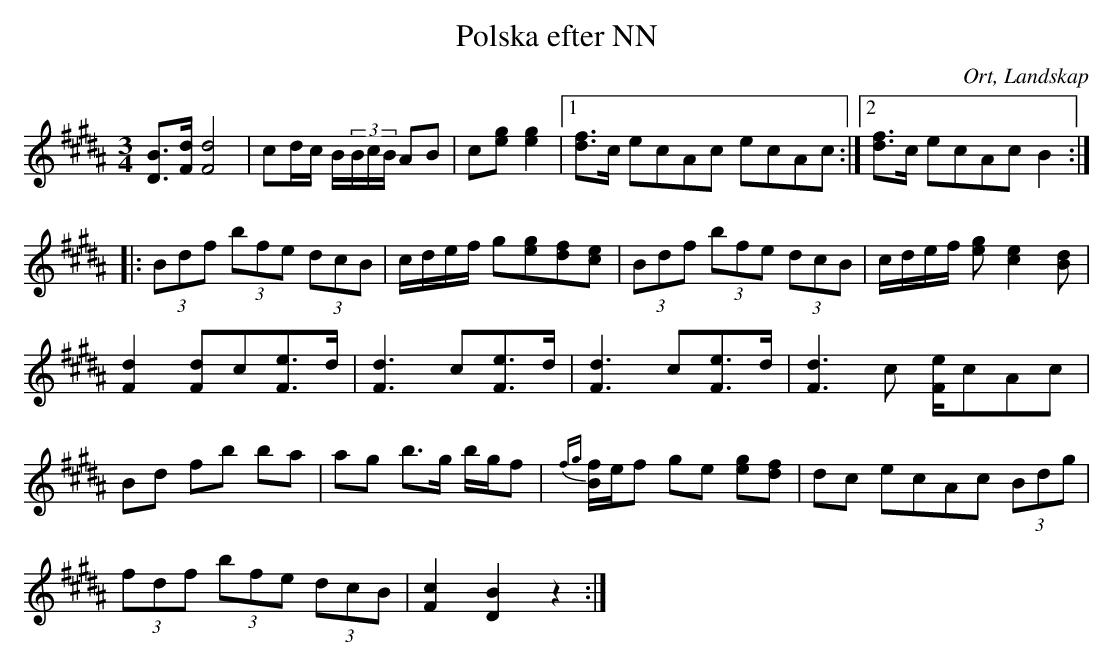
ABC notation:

X:1
T:Polska efter NN
O:Ort, Landskap
M:3/4
L:1/8
K:B
[DB]>[Fd] [F4d4]|cd/c/ B/(3B/c/B/ AB|c[eg] [e2g2]  |1[df]>c ecAc ecAc:|2[df]>c ecAc B2:|
|:(3Bdf  (3bfe (3dcB |c/d/e/f/ g[eg][df][ce]|(3Bdf  (3bfe (3dcB |c/d/e/f/ [eg][c2e2][Bd]|
[F2d2] [Fd]c[Fe]>d|[F3d3] c[Fe]>d|[F3d3] c[Fe]>d|[F3d3] c [F/e/]cAc |
Bd fb ba|ag b>g b/g/f|{fg}[B/f/]e/f ge [eg][df]|dc ecAc (3Bdg|
(3fdf (3bfe (3dcB|[F2c2] [D2B2] z2:|
